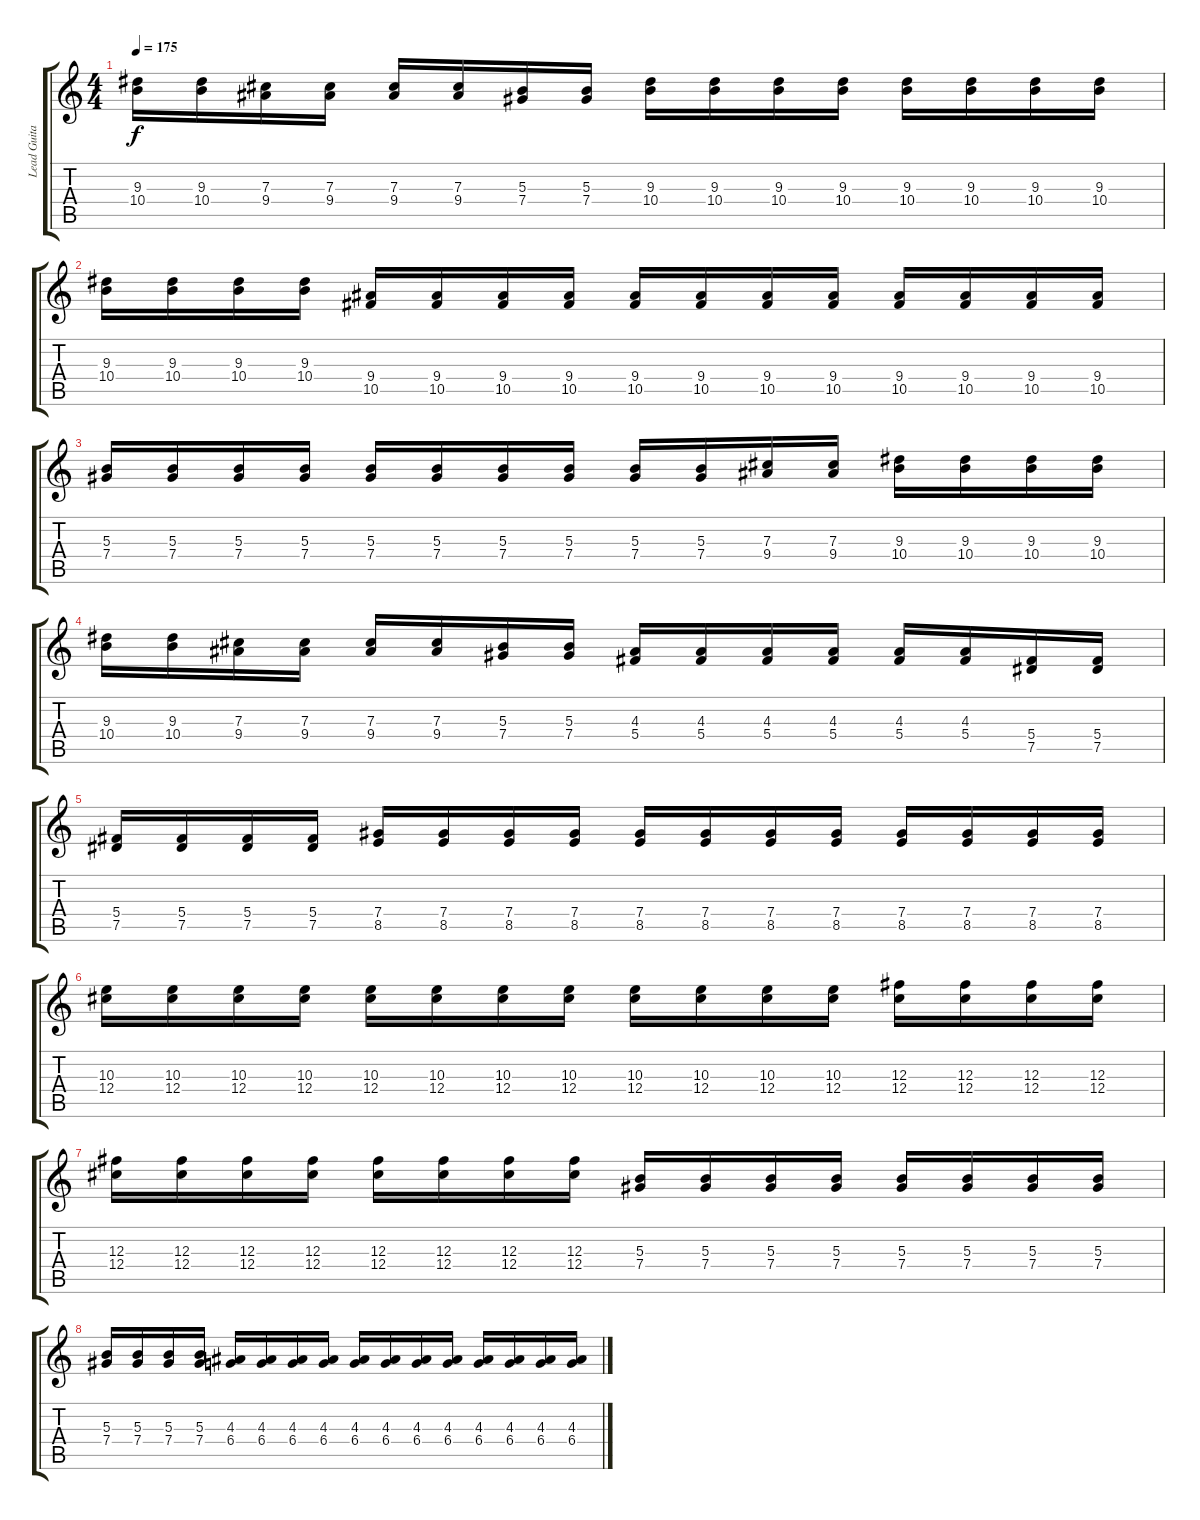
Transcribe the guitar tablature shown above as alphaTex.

\track ("Lead Guitar" "Lead Guita") {instrument distortionguitar}
\staff {score tabs}
\tuning (Eb4 Bb3 Gb3 Db3 Ab2 Eb2) {hide}
\ts (4 4)
\tempo 175
\clef g2
\ks c
(9.3 10.4).16{dy f} (9.3 10.4).16 (7.3 9.4).16 (7.3 9.4).16 (7.3 9.4).16 (7.3 9.4).16 (5.3 7.4).16 (5.3 7.4).16 (9.3 10.4).16 (9.3 10.4).16 (9.3 10.4).16 (9.3 10.4).16 (9.3 10.4).16 (9.3 10.4).16 (9.3 10.4).16 (9.3 10.4).16 |
(9.3 10.4).16 (9.3 10.4).16 (9.3 10.4).16 (9.3 10.4).16 (9.4 10.5).16 (9.4 10.5).16 (9.4 10.5).16 (9.4 10.5).16 (9.4 10.5).16 (9.4 10.5).16 (9.4 10.5).16 (9.4 10.5).16 (9.4 10.5).16 (9.4 10.5).16 (9.4 10.5).16 (9.4 10.5).16 |
(5.3 7.4).16 (5.3 7.4).16 (5.3 7.4).16 (5.3 7.4).16 (5.3 7.4).16 (5.3 7.4).16 (5.3 7.4).16 (5.3 7.4).16 (5.3 7.4).16 (5.3 7.4).16 (7.3 9.4).16 (7.3 9.4).16 (9.3 10.4).16 (9.3 10.4).16 (9.3 10.4).16 (9.3 10.4).16 |
(9.3 10.4).16 (9.3 10.4).16 (7.3 9.4).16 (7.3 9.4).16 (7.3 9.4).16 (7.3 9.4).16 (5.3 7.4).16 (5.3 7.4).16 (4.3 5.4).16 (4.3 5.4).16 (4.3 5.4).16 (4.3 5.4).16 (4.3 5.4).16 (4.3 5.4).16 (5.4 7.5).16 (5.4 7.5).16 |
(5.4 7.5).16 (5.4 7.5).16 (5.4 7.5).16 (5.4 7.5).16 (7.4 8.5).16 (7.4 8.5).16 (7.4 8.5).16 (7.4 8.5).16 (7.4 8.5).16 (7.4 8.5).16 (7.4 8.5).16 (7.4 8.5).16 (7.4 8.5).16 (7.4 8.5).16 (7.4 8.5).16 (7.4 8.5).16 |
(10.3 12.4).16 (10.3 12.4).16 (10.3 12.4).16 (10.3 12.4).16 (10.3 12.4).16 (10.3 12.4).16 (10.3 12.4).16 (10.3 12.4).16 (10.3 12.4).16 (10.3 12.4).16 (10.3 12.4).16 (10.3 12.4).16 (12.3 12.4).16 (12.3 12.4).16 (12.3 12.4).16 (12.3 12.4).16 |
(12.3 12.4).16 (12.3 12.4).16 (12.3 12.4).16 (12.3 12.4).16 (12.3 12.4).16 (12.3 12.4).16 (12.3 12.4).16 (12.3 12.4).16 (5.3 7.4).16 (5.3 7.4).16 (5.3 7.4).16 (5.3 7.4).16 (5.3 7.4).16 (5.3 7.4).16 (5.3 7.4).16 (5.3 7.4).16 |
(5.3 7.4).16 (5.3 7.4).16 (5.3 7.4).16 (5.3 7.4).16 (4.3 6.4).16 (4.3 6.4).16 (4.3 6.4).16 (4.3 6.4).16 (4.3 6.4).16 (4.3 6.4).16 (4.3 6.4).16 (4.3 6.4).16 (4.3 6.4).16 (4.3 6.4).16 (4.3 6.4).16 (4.3 6.4).16
